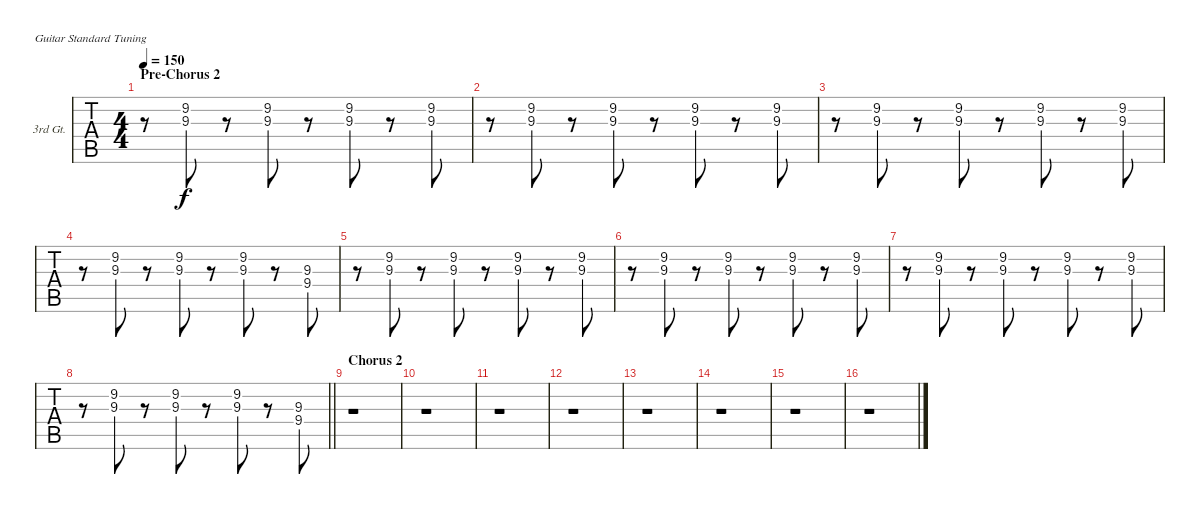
\bracketExtendMode groupsimilarinstruments
\firstSystemTrackNameOrientation horizontal
\otherSystemsTrackNameOrientation horizontal
\track ("3rd Guitar" "3rd Gt.") {instrument overdrivenguitar}
\staff {tabs}
\tuning (E4 B3 G3 D3 A2 E2)
\ts (4 4)
\section ("" "Pre-Chorus 2")
\tempo 150
\clef g2
\ks e
r.8{dy f} (9.3 9.2).8 r.8 (9.3 9.2).8 r.8 (9.3 9.2).8 r.8 (9.3 9.2).8 |
r.8 (9.3 9.2).8 r.8 (9.3 9.2).8 r.8 (9.3 9.2).8 r.8 (9.3 9.2).8 |
r.8 (9.3 9.2).8 r.8 (9.3 9.2).8 r.8 (9.3 9.2).8 r.8 (9.3 9.2).8 |
r.8 (9.3 9.2).8 r.8 (9.3 9.2).8 r.8 (9.3 9.2).8 r.8 (9.3 9.4).8 |
r.8 (9.3 9.2).8 r.8 (9.3 9.2).8 r.8 (9.3 9.2).8 r.8 (9.3 9.2).8 |
r.8 (9.3 9.2).8 r.8 (9.3 9.2).8 r.8 (9.3 9.2).8 r.8 (9.3 9.2).8 |
r.8 (9.3 9.2).8 r.8 (9.3 9.2).8 r.8 (9.3 9.2).8 r.8 (9.3 9.2).8 |
\barLineRight lightlight
r.8 (9.3 9.2).8 r.8 (9.3 9.2).8 r.8 (9.3 9.2).8 r.8 (9.3 9.4).8 |
\section ("" "Chorus 2")
r.1 |
r.1 |
r.1 |
r.1 |
r.1 |
r.1 |
r.1 |
r.1
